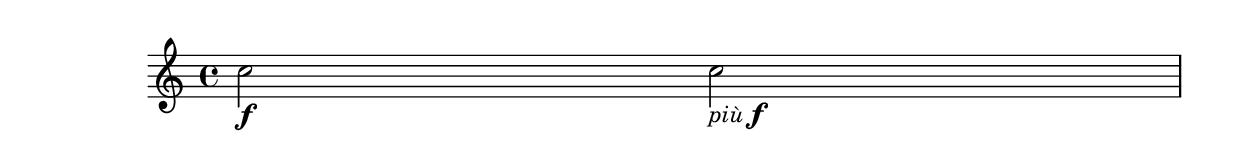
%% Do not edit this file; it is automatically
%% generated from LSR http://lsr.dsi.unimi.it
%% This file is in the public domain.
\version "2.13.39"

\header {
  lsrtags = "expressive-marks, text"

%% Translation of GIT committish: 5160eccb26cee0bfd802d844233e4a8d795a1e94
  texidoces = "
Ciertas indicaciones dinámicas pueden llevar textos (como @qq{più
forte} o @qq{piano subito}). Se pueden producir usando un bloque
@code{\\markup}.

"
  doctitlees = "Combinar indicaciones dinámicas con marcados textuales"

  texidoc = "
Some dynamics may involve text indications (such as @qq{più forte} or
@qq{piano subito}). These can be produced using a @code{\\markup}
block.

"
  doctitle = "Combining dynamics with markup texts"
} % begin verbatim

piuF = \markup { \italic più \dynamic f }
\layout { ragged-right = ##f }
\relative c'' {
  c2\f c-\piuF
}


